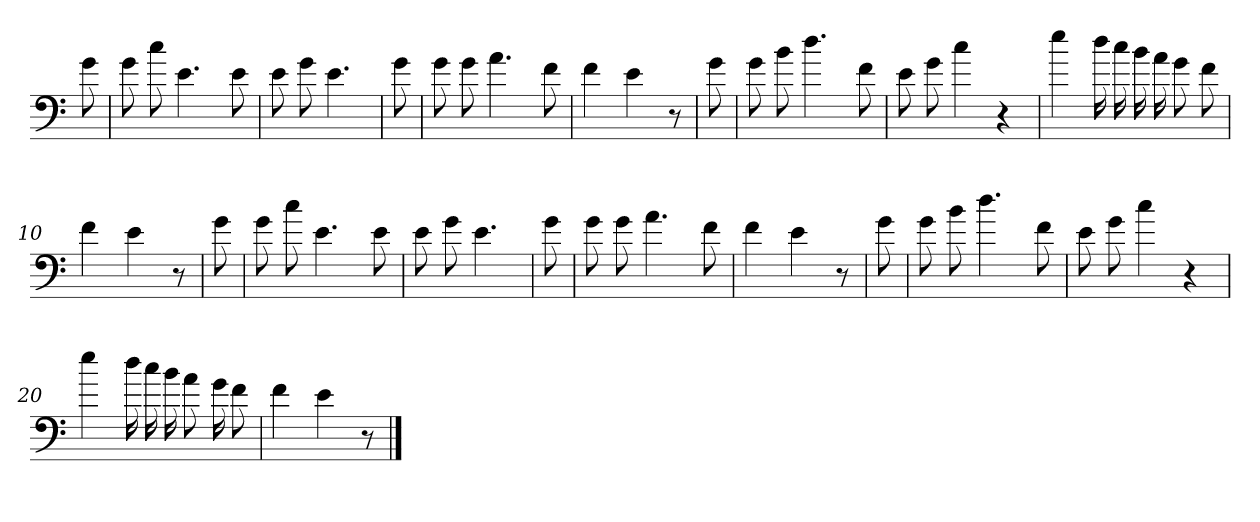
**kern
*part1
*staff1
*clefF4
*k[]
*C:
=
8g
=1
8g
8cc
4.e
8e
=2
8e
8g
4.e
=3
8g
=4
8g
8g
4.a
8f
=5
4f
4e
8r
=6
8g
=7
8g
8b
4.dd
8f
=8
8e
8g
4cc
4r
=9
4ee
16dd
16cc
16b
16a
8g
8f
=10
4f
4e
8r
=11
8g
=12
8g
8cc
4.e
8e
=13
8e
8g
4.e
=14
8g
=15
8g
8g
4.a
8f
=16
4f
4e
8r
=17
8g
=18
8g
8b
4.dd
8f
=19
8e
8g
4cc
4r
=20
4ee
16dd
16cc
16b
8a
16g
8f
=21
4f
4e
8r
==
*-
